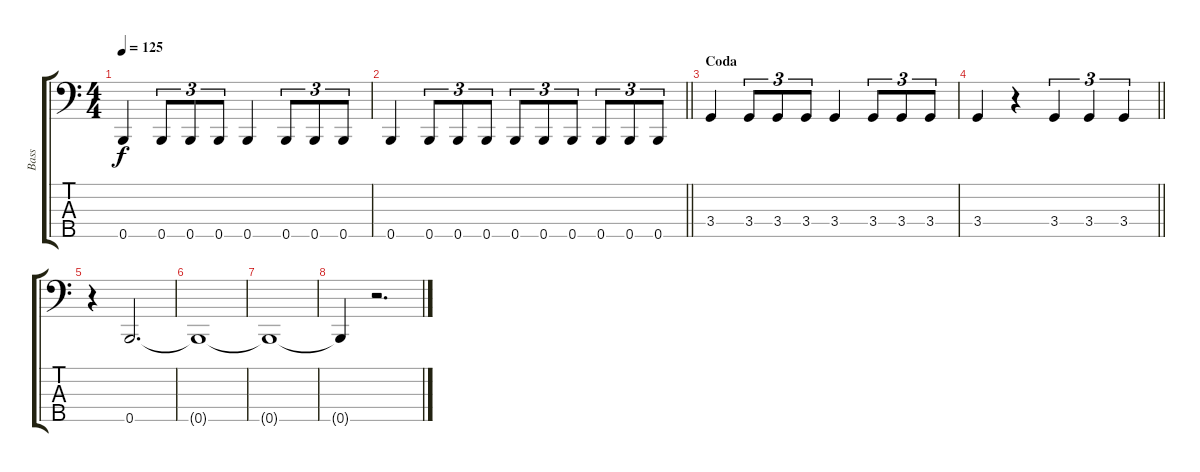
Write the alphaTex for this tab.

\track ("Bass" "Bass") {instrument electricbassfinger}
\staff {score tabs}
\tuning (G2 D2 A1 E1 B0) {hide}
\ts (4 4)
\tempo 125
\clef f4
\ks c
0.5.4{dy f} 0.5.8{tu (3 2)} 0.5.8{tu (3 2)} 0.5.8{tu (3 2)} 0.5.4 0.5.8{tu (3 2)} 0.5.8{tu (3 2)} 0.5.8{tu (3 2)} |
\barLineRight lightlight
0.5.4 0.5.8{tu (3 2)} 0.5.8{tu (3 2)} 0.5.8{tu (3 2)} 0.5.8{tu (3 2)} 0.5.8{tu (3 2)} 0.5.8{tu (3 2)} 0.5.8{tu (3 2)} 0.5.8{tu (3 2)} 0.5.8{tu (3 2)} |
\section ("" "Coda")
3.4.4 3.4.8{tu (3 2)} 3.4.8{tu (3 2)} 3.4.8{tu (3 2)} 3.4.4 3.4.8{tu (3 2)} 3.4.8{tu (3 2)} 3.4.8{tu (3 2)} |
\barLineRight lightlight
3.4.4 r.4 3.4.4{tu (3 2)} 3.4.4{tu (3 2)} 3.4.4{tu (3 2)} |
r.4 0.5.2{d} |
0.5{t}.1 |
0.5{t}.1 |
0.5{t}.4 r.2{d}
